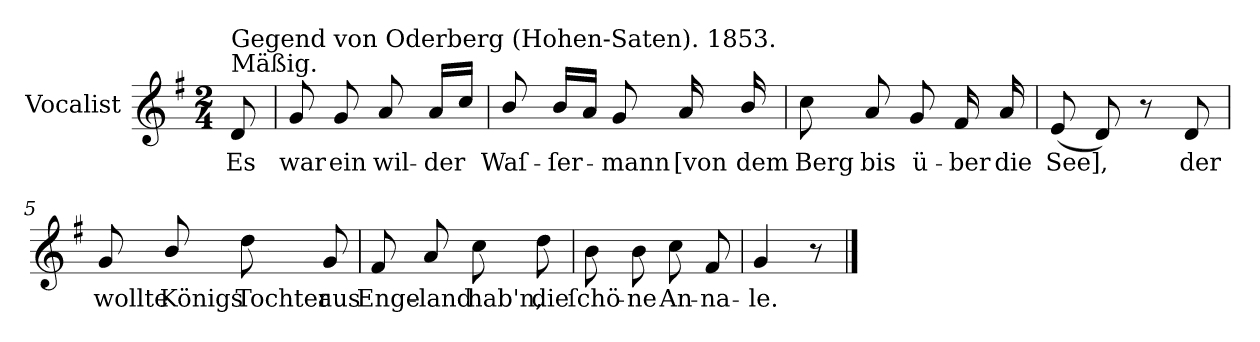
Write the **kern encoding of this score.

**kern	**text
*part1	*part1
*staff1	*staff1
*I"Vocalist	*
*k[f#]	*
*G:	*
*M2/4	*
=	=
!LO:TX:a:t=Mäßig.	!
!LO:TX:a:t=Gegend von Oderberg (Hohen-Saten). 1853.	!
8d	Es
=1	=1
8g	war
8g	ein
8a	wil-
16a/LL	-der
16ccJJ	.
=2	=2
8b/	Waſ-
16b/LL	-ſer-
16aJJ	.
8g	-mann
16a	[von
16b/	dem
=3	=3
8cc	Berg
8a	bis
8g	ü-
16f#	-ber
16a	die
=4	=4
(8e	See],
8d)	.
8r	.
8d	der
=5	=5
8g	wollte
8b/	Königs
8dd	Tochter
8g	aus
=6	=6
8f#	Enge-
8a	-land
8cc	hab'n,
8dd	die
=7	=7
8b	ſchö-
8b	-ne
8cc	An-
8f#	-na-
=8	=8
4g	-le.
8r	.
==	==
*-	*-
